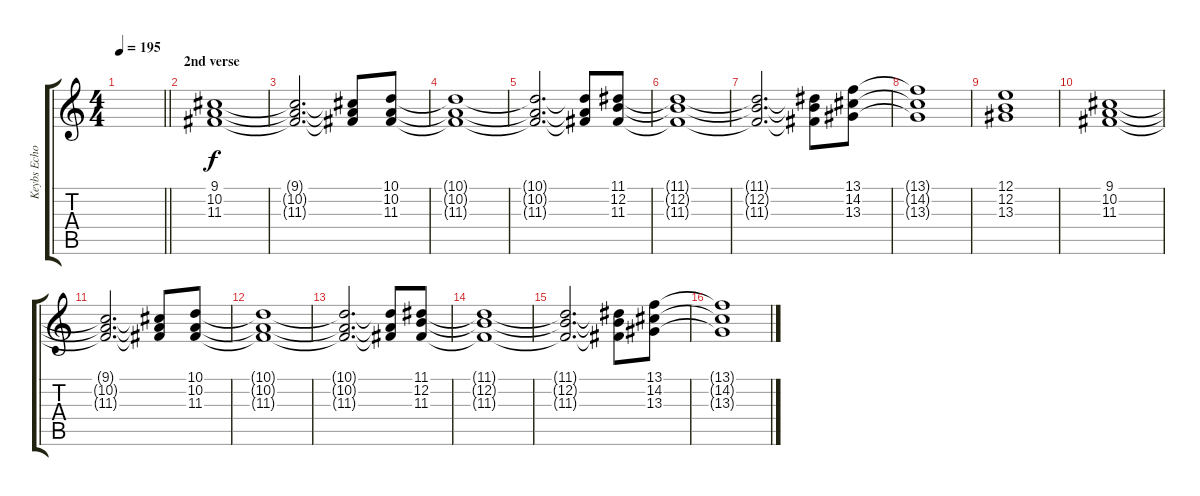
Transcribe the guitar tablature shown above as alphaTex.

\track ("Keybs Echo" "Keybs Echo") {instrument fx7echoes}
\staff {score tabs}
\tuning (E4 B3 G3 D3 A2 E2) {hide}
\ts (4 4)
\tempo 195
\clef g2
\barLineRight lightlight
\ks c
|
\section ("" "2nd verse")
(9.1 10.2 11.3).1 |
(9.1{t} 10.2{t} 11.3{t}).2{d} (9.1{t} 10.2{t} 11.3{t}).8 (10.1 10.2 11.3).8 |
(10.1{t} 10.2{t} 11.3{t}).1 |
(10.1{t} 10.2{t} 11.3{t}).2{d} (10.1{t} 10.2{t} 11.3{t}).8 (11.1 12.2 11.3).8 |
(11.1{t} 12.2{t} 11.3{t}).1 |
(11.1{t} 12.2{t} 11.3{t}).2{d} (11.1{t} 12.2{t} 11.3{t}).8 (13.1 14.2 13.3).8 |
(13.1{t} 14.2{t} 13.3{t}).1 |
(12.1 12.2 13.3).1 |
(9.1 10.2 11.3).1 |
(9.1{t} 10.2{t} 11.3{t}).2{d} (9.1{t} 10.2{t} 11.3{t}).8 (10.1 10.2 11.3).8 |
(10.1{t} 10.2{t} 11.3{t}).1 |
(10.1{t} 10.2{t} 11.3{t}).2{d} (10.1{t} 10.2{t} 11.3{t}).8 (11.1 12.2 11.3).8 |
(11.1{t} 12.2{t} 11.3{t}).1 |
(11.1{t} 12.2{t} 11.3{t}).2{d} (11.1{t} 12.2{t} 11.3{t}).8 (13.1 14.2 13.3).8 |
(13.1{t} 14.2{t} 13.3{t}).1
